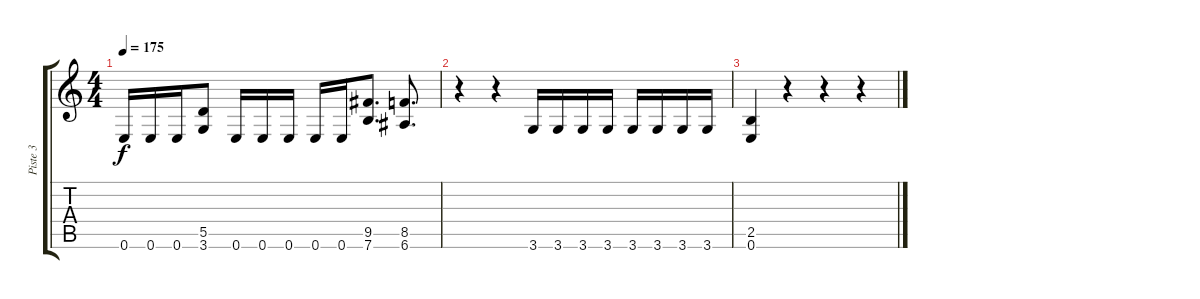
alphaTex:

\track ("Piste 3" "Piste 3") {instrument distortionguitar}
\staff {score tabs}
\tuning (E4 B3 G3 D3 A2 E2) {hide}
\ts (4 4)
\tempo 175
\clef g2
\ks c
0.6.16{dy f} 0.6.16 0.6.16 (5.5 3.6).8 0.6.16 0.6.16 0.6.16 0.6.16 0.6.16 (9.5 7.6).8{d} (8.5 6.6).8{d} |
r.4 r.4 3.6.16 3.6.16 3.6.16 3.6.16 3.6.16 3.6.16 3.6.16 3.6.16 |
(2.5 0.6).4 r.4 r.4 r.4
